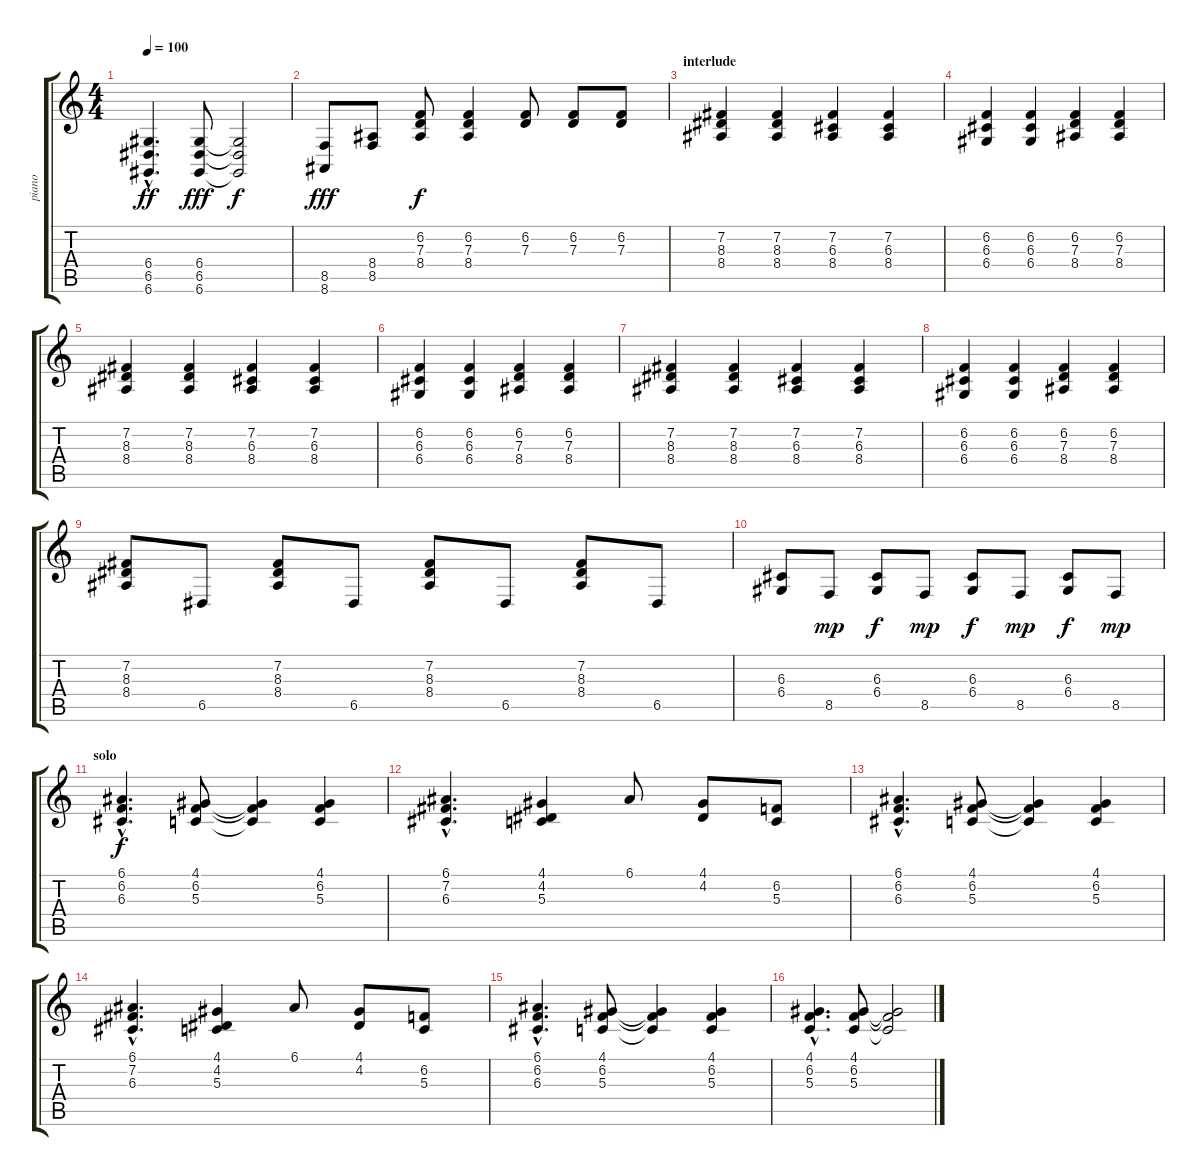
\track ("piano" "piano") {instrument acousticgrandpiano}
\staff {score tabs}
\tuning (E4 B3 G3 D3 A2 D2) {hide}
\ts (4 4)
\tempo 100
\clef g2
\ks c
(6.4{hac} 6.5{hac} 6.6{hac}).4{d dy ff} (6.4 6.5 6.6).8{dy fff} (6.4{t} 6.5{t} 6.6{t}).2{dy f} |
(8.5 8.6).8{dy fff} (8.4 8.5).8 (6.2 7.3 8.4).8{dy f} (6.2 7.3 8.4).4 (6.2 7.3).8 (6.2 7.3).8 (6.2 7.3).8 |
\section ("" "interlude")
(7.2 8.3 8.4).4 (7.2 8.3 8.4).4 (7.2 6.3 8.4).4 (7.2 6.3 8.4).4 |
(6.2 6.3 6.4).4 (6.2 6.3 6.4).4 (6.2 7.3 8.4).4 (6.2 7.3 8.4).4 |
(7.2 8.3 8.4).4 (7.2 8.3 8.4).4 (7.2 6.3 8.4).4 (7.2 6.3 8.4).4 |
(6.2 6.3 6.4).4 (6.2 6.3 6.4).4 (6.2 7.3 8.4).4 (6.2 7.3 8.4).4 |
(7.2 8.3 8.4).4 (7.2 8.3 8.4).4 (7.2 6.3 8.4).4 (7.2 6.3 8.4).4 |
(6.2 6.3 6.4).4 (6.2 6.3 6.4).4 (6.2 7.3 8.4).4 (6.2 7.3 8.4).4 |
(7.2 8.3 8.4).8 6.5.8 (7.2 8.3 8.4).8 6.5.8 (7.2 8.3 8.4).8 6.5.8 (7.2 8.3 8.4).8 6.5.8 |
(6.3 6.4).8 8.5.8{dy mp} (6.3 6.4).8{dy f} 8.5.8{dy mp} (6.3 6.4).8{dy f} 8.5.8{dy mp} (6.3 6.4).8{dy f} 8.5.8{dy mp} |
\section ("" "solo")
(6.1{hac} 6.2{hac} 6.3{hac}).4{d dy f} (4.1 6.2 5.3).8 (4.1{t} 6.2{t} 5.3{t}).4 (4.1 6.2 5.3).4 |
(6.1{hac} 7.2{hac} 6.3{hac}).4{d} (4.1 4.2 5.3).4 6.1.8 (4.1 4.2).8 (6.2 5.3).8 |
(6.1{hac} 6.2{hac} 6.3{hac}).4{d} (4.1 6.2 5.3).8 (4.1{t} 6.2{t} 5.3{t}).4 (4.1 6.2 5.3).4 |
(6.1{hac} 7.2{hac} 6.3{hac}).4{d} (4.1 4.2 5.3).4 6.1.8 (4.1 4.2).8 (6.2 5.3).8 |
(6.1{hac} 6.2{hac} 6.3{hac}).4{d} (4.1 6.2 5.3).8 (4.1{t} 6.2{t} 5.3{t}).4 (4.1 6.2 5.3).4 |
(4.1{hac} 6.2{hac} 5.3{hac}).4{d} (4.1 6.2 5.3).8 (4.1{t} 6.2{t} 5.3{t}).2
